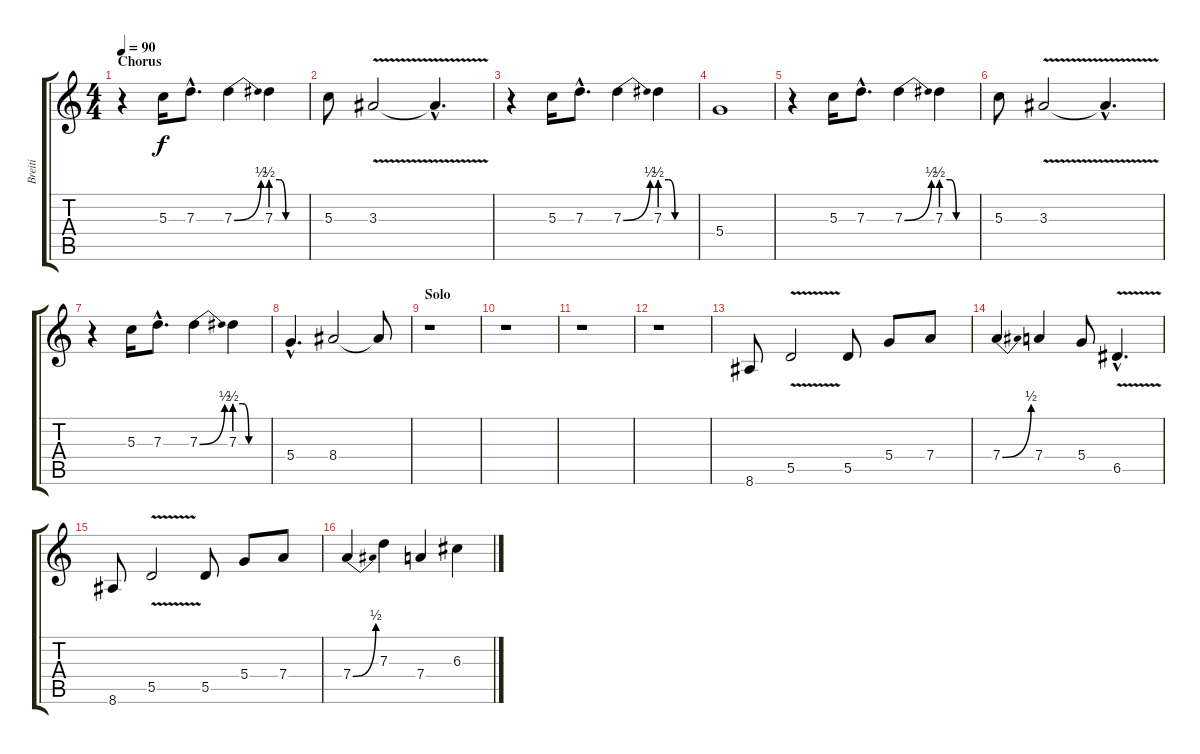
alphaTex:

\track ("Breiti" "Breiti") {instrument electricguitarjazz}
\staff {score tabs}
\tuning (E4 B3 G3 D3 A2 D2) {hide}
\ts (4 4)
\section ("" "Chorus")
\tempo 90
\clef g2
\ks c
r.4{dy f} 5.3.16 7.3{hac}.8{d} 7.3{be (bend 0 0 60 2)}.4 7.3{be (custom 0 2 15 2 26 0 40 0 60 0)}.4 |
5.3.8 3.3{v}.2 3.3{hac t}.4{d} |
r.4 5.3.16 7.3{hac}.8{d} 7.3{be (bend 0 0 60 2)}.4 7.3{be (custom 0 2 15 2 26 0 40 0 60 0)}.4 |
5.4.1 |
r.4 5.3.16 7.3{hac}.8{d} 7.3{be (bend 0 0 60 2)}.4 7.3{be (custom 0 2 15 2 26 0 40 0 60 0)}.4 |
5.3.8 3.3{v}.2 3.3{hac t}.4{d} |
r.4 5.3.16 7.3{hac}.8{d} 7.3{be (bend 0 0 60 2)}.4 7.3{be (custom 0 2 15 2 26 0 40 0 60 0)}.4 |
5.4{hac}.4{d} 8.4.2 8.4{t}.8 |
\section ("" "Solo")
r.1 |
r.1 |
r.1 |
r.1 |
8.6.8{volume 16} 5.5{v}.2 5.5.8 5.4.8 7.4.8 |
7.4{be (bend 0 0 60 2)}.4 7.4.4 5.4.8 6.5{v hac}.4{d} |
8.6.8 5.5{v}.2 5.5.8 5.4.8 7.4.8 |
7.4{be (bend 0 0 60 2)}.4 7.3.4 7.4.4 6.3.4
